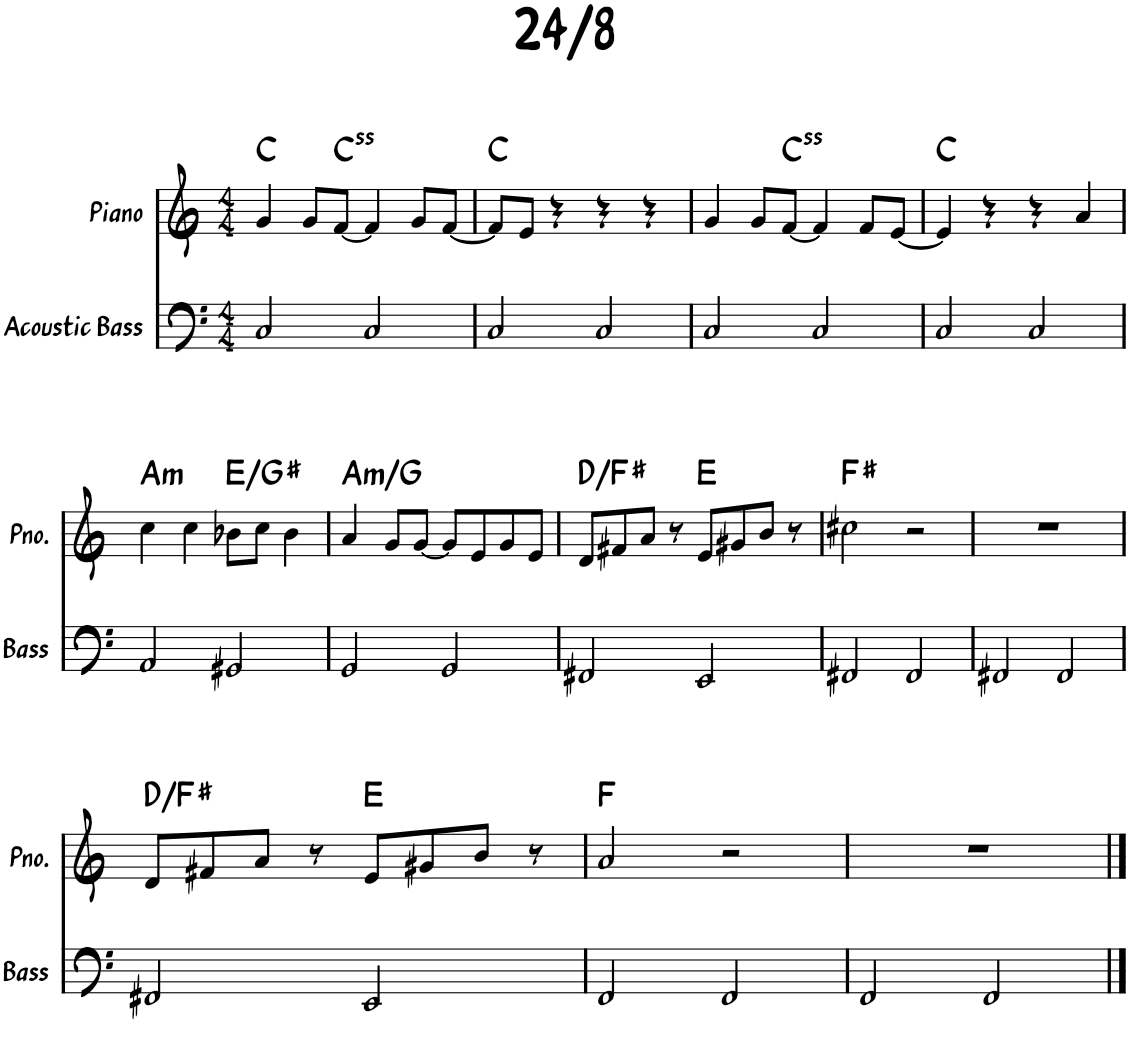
**kern	**kern	**harte
*part2	*part1	*part1
*staff2	*staff1	*
*I"Acoustic Bass	*I"Piano	*
*I'Bass	*I'Pno.	*
*clefF4	*clefG2	*
*Trd7c12	*	*
*k[]	*k[]	*
*M4/4	*M4/4	*
=1	=1	=1
2C/	4g/	C:maj
.	8g/L	.
!	!	!LO:H:kt=ss
.	[8f/J	.
2C/	4f/]	.
.	8g/L	.
.	[8f/J	.
=2	=2	=2
2C/	8f/L]	C:maj
.	8e/J	.
.	4r	.
2C/	4r	.
.	4r	.
=3	=3	=3
2C/	4g/	.
.	8g/L	.
!	!	!LO:H:kt=ss
.	[8f/J	.
2C/	4f/]	.
.	8f/L	.
.	[8e/J	.
=4	=4	=4
2C/	4e/]	C:maj
.	4r	.
2C/	4r	.
.	4a/	.
!!LO:LB:g=z
=5	=5	=5
!	!	!LO:H:kt=m
2AA/	4cc\	A:min
.	4cc\	.
2GG#X/	8b-X\L	E:maj/3
.	8cc\J	.
.	4b-\	.
=6	=6	=6
!	!	!LO:H:kt=m
2GG/	4a/	A:min/b7
.	8g/L	.
.	[8g/J	.
2GG/	8g/L]	.
.	8e/	.
.	8g/	.
.	8e/J	.
=7	=7	=7
2FF#X/	8d/L	D:maj/3
.	8f#X/	.
.	8a/J	.
.	8r	.
2EE/	8e/L	E:maj
.	8g#X/	.
.	8b/J	.
.	8r	.
=8	=8	=8
2FF#X/	2cc#X\	F#:maj
2FF#/	2r	.
=9	=9	=9
2FF#X/	1r	.
2FF#/	.	.
!!LO:LB:g=z
=10	=10	=10
2FF#X/	8d/L	D:maj/3
.	8f#X/	.
.	8a/J	.
.	8r	.
2EE/	8e/L	E:maj
.	8g#X/	.
.	8b/J	.
.	8r	.
=11	=11	=11
2FF/	2a/	F:maj
2FF/	2r	.
=12	=12	=12
2FF/	1r	.
2FF/	.	.
==	==	==
*-	*-	*-
